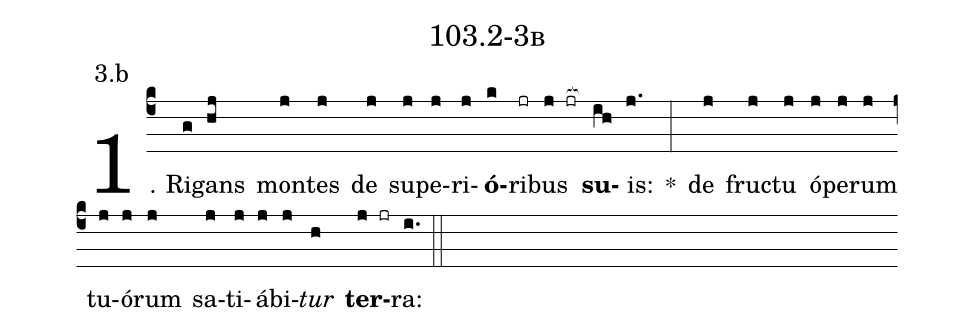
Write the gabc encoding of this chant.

name: 103.2-3b;
annotation: 3.b;
%%
(c4)1. Ri(g)gans(hj) mon(j)tes(j) de(j) su(j)pe(j)ri(j)<b>ó</b>(k)ri(jr)bus(j jr[ocb:1{]) <b>su</b>(ih[ocb:0}])is:(j.) *(:) de(j) fruc(j)tu(j) ó(j)pe(j)rum(j) tu(j)ó(j)rum(j) sa(j)ti(j)á(j)bi(j)<i>tur</i>(h) <b>ter</b>(j jr)ra:(i.) (::)


%E(j) u(j) o(j) u(h) a(j) e.(i.) (::)
